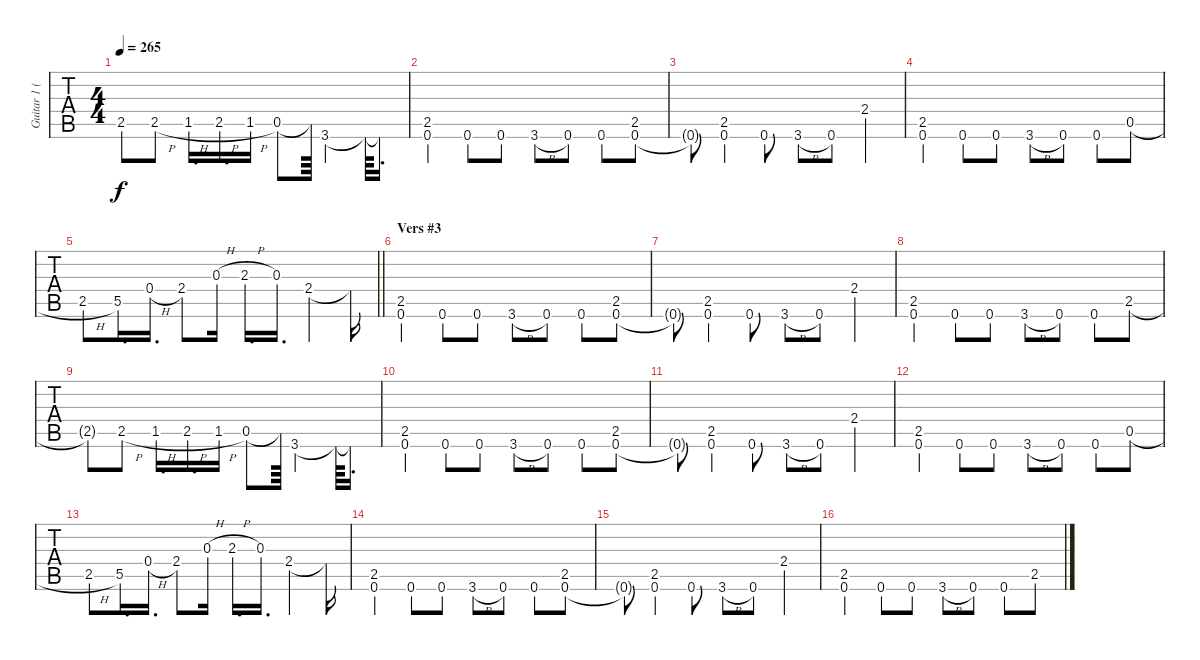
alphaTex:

\track ("Guitar 1 (Distorted)" "Guitar 1 (") {instrument distortionguitar}
\staff {tabs}
\tuning (Eb4 Bb3 Gb3 Db3 Ab2 Eb2) {hide}
\ts (4 4)
\tempo 265
\clef g2
\ks c
2.5{t}.8{dy f} 2.5{h}.8 1.5{h}.16{d} 2.5{h}.16{d} 1.5{h}.16 0.5.8 0.5{t}.64 3.6.4 3.6{t}.64 3.6{t}.16{d} |
(2.5 0.6).4 0.6.8 0.6.8 3.6{h}.8 0.6.8 0.6.8 (2.5 0.6{st}).8 |
0.6{t}.8 (2.5 0.6).4 0.6.8 3.6{h}.8 0.6.8 2.4.4 |
(2.5 0.6).4 0.6.8 0.6.8 3.6{h}.8 0.6.8 0.6.8 0.5{h st}.8 |
\barLineRight lightlight
2.5{h}.8 5.5.16{d} 0.4{h}.16{d} 2.4.8 0.3{h}.16 2.3{h}.16{d} 0.3.16{d} 2.4.4 2.4{t}.16 |
\section ("" "Vers #3")
(2.5 0.6).4 0.6.8 0.6.8 3.6{h}.8 0.6.8 0.6.8 (2.5 0.6{st}).8 |
0.6{t}.8 (2.5 0.6).4 0.6.8 3.6{h}.8 0.6.8 2.4.4 |
(2.5 0.6).4 0.6.8 0.6.8 3.6{h}.8 0.6.8 0.6.8 2.5{st}.8 |
2.5{t}.8 2.5{h}.8 1.5{h}.16{d} 2.5{h}.16{d} 1.5{h}.16 0.5.8 0.5{t}.64 3.6.4 3.6{t}.64 3.6{t}.16{d} |
(2.5 0.6).4 0.6.8 0.6.8 3.6{h}.8 0.6.8 0.6.8 (2.5 0.6{st}).8 |
0.6{t}.8 (2.5 0.6).4 0.6.8 3.6{h}.8 0.6.8 2.4.4 |
(2.5 0.6).4 0.6.8 0.6.8 3.6{h}.8 0.6.8 0.6.8 0.5{h st}.8 |
2.5{h}.8 5.5.16{d} 0.4{h}.16{d} 2.4.8 0.3{h}.16 2.3{h}.16{d} 0.3.16{d} 2.4.4 2.4{t}.16 |
(2.5 0.6).4 0.6.8 0.6.8 3.6{h}.8 0.6.8 0.6.8 (2.5 0.6{st}).8 |
0.6{t}.8 (2.5 0.6).4 0.6.8 3.6{h}.8 0.6.8 2.4.4 |
(2.5 0.6).4 0.6.8 0.6.8 3.6{h}.8 0.6.8 0.6.8 2.5{st}.8
